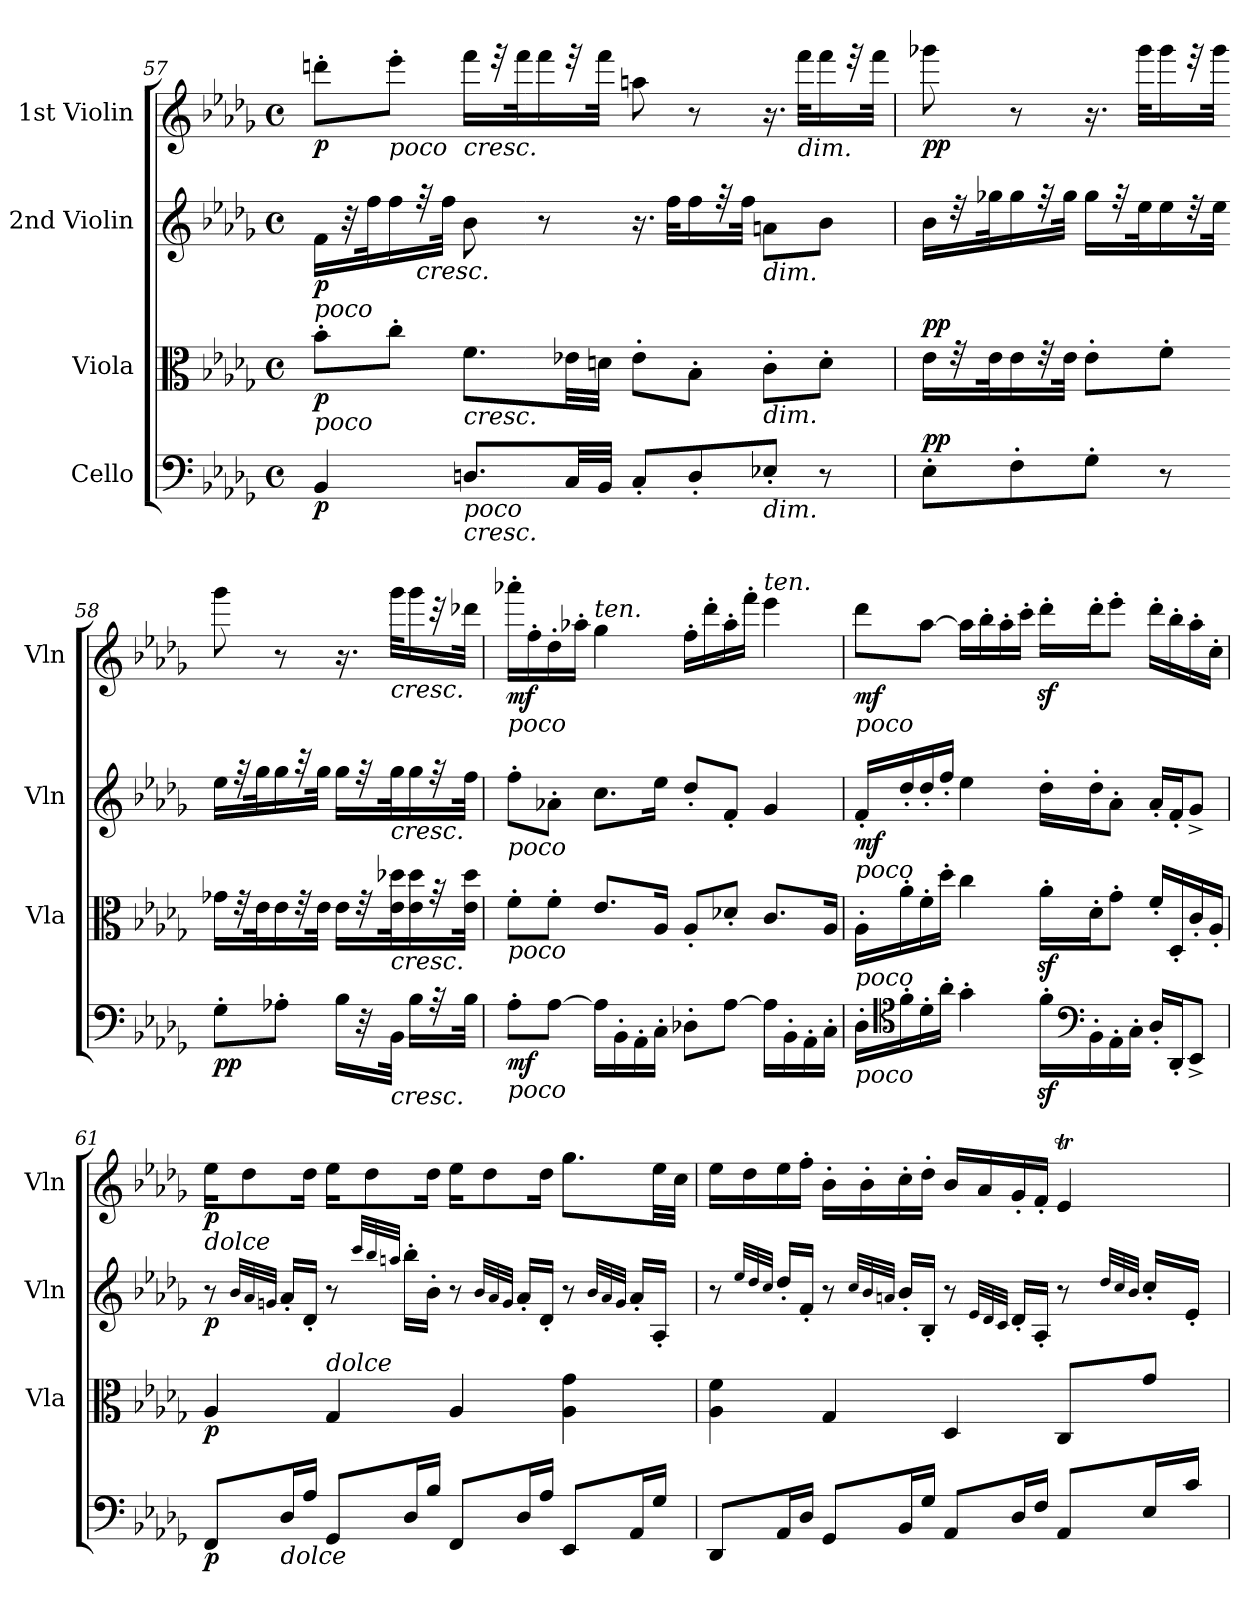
**kern	**dynam	**kern	**dynam	**kern	**dynam	**kern	**dynam
*part4	*part4	*part3	*part3	*part2	*part2	*part1	*part1
*staff4	*staff4	*staff3	*staff3	*staff2	*staff2	*staff1	*staff1
*I"Cello	*	*I"Viola	*	*I"2nd Violin	*	*I"1st Violin	*
*	*	*I'Vla	*	*I'Vln	*	*I'Vln	*
*clefF4	*	*clefC3	*	*clefG2	*	*clefG2	*
*k[b-e-a-d-g-]	*	*k[b-e-a-d-g-]	*	*k[b-e-a-d-g-]	*	*k[b-e-a-d-g-]	*
*D-:	*	*D-:	*	*D-:	*	*D-:	*
*M4/4	*	*M4/4	*	*M4/4	*	*M4/4	*
*met(c)	*	*met(c)	*	*met(c)	*	*met(c)	*
=57	=57	=57	=57	=57	=57	=57	=57
!	!	!	!	!LO:TX:b:i:t=poco	!	!	!
!	!	!LO:TX:b:i:t=poco	!	!	!	!	!
!	!LO:DY:b	!	!LO:DY:b	!	!LO:DY:b	!	!LO:DY:b
4BB-/	p	8b-'\L	p	16f\LL	p	8dddn'\L	p
.	.	.	.	32r	.	.	.
.	.	.	.	32ff\K	.	.	.
!	!	!	!	!	!	!LO:TX:b:i:t=poco	!
.	.	8cc'\J	.	16ff\	.	8eee-'\J	.
!	!	!	!	!LO:TX:b:i:t=cresc.	!	!	!
.	.	.	.	32r	.	.	.
.	.	.	.	32ff\JJk	.	.	.
!	!	!	!	!	!	!LO:TX:b:i:t=cresc.	!
!	!	!LO:TX:b:i:t=cresc.	!	!	!	!	!
!LO:TX:b:i:t=poco	!	!	!	!	!	!	!
!LO:TX:b:i:t=cresc.	!	!	!	!	!	!	!
8.Dn/L	.	8.f\L	.	8b-\	.	16fff\LL	.
.	.	.	.	.	.	32r	.
.	.	.	.	.	.	32fff\K	.
.	.	.	.	8r	.	16fff\	.
32C/LL	.	32e-X\LL	.	.	.	32r	.
32BB-/JJJ	.	32dn\JJJ	.	.	.	32fff\JJk	.
8C'/L	.	8e-'\L	.	16.r	.	8aan\	.
.	.	.	.	32ff\KLL	.	.	.
8D'/	.	8B-'\J	.	16ff\	.	8r	.
.	.	.	.	32r	.	.	.
.	.	.	.	32ff\JJk	.	.	.
!	!	!	!	!LO:TX:b:i:t=dim.	!	!	!
!	!	!LO:TX:b:i:t=dim.	!	!	!	!	!
!LO:TX:b:i:t=dim.	!	!	!	!	!	!	!
8E-X'/J	.	8c'\L	.	8an\L	.	16.r	.
!	!	!	!	!	!	!LO:TX:b:i:t=dim.	!
.	.	.	.	.	.	32fff\KLL	.
8r	.	8d'\J	.	8b-\J	.	16fff\	.
.	.	.	.	.	.	32r	.
.	.	.	.	.	.	32fff\JJk	.
=58	=58	=58	=58	=58	=58	=58	=58
!	!LO:DY:a	!	!LO:DY:a	!	!	!	!LO:DY:b
8E-'\L	pp	16e-\LL	pp	16b-\LL	.	8ggg-X\	pp
.	.	32r	.	32r	.	.	.
.	.	32e-\K	.	32gg-X\K	.	.	.
8F'\	.	16e-\	.	16gg-\	.	8r	.
.	.	32r	.	32r	.	.	.
.	.	32e-\JJk	.	32gg-\JJk	.	.	.
8G-'\J	.	8e-'\L	.	16gg-\LL	.	16.r	.
.	.	.	.	32r	.	.	.
.	.	.	.	32ee-\K	.	32ggg-\KLL	.
8r	.	8f'\J	.	16ee-\	.	16ggg-\	.
.	.	.	.	32r	.	32r	.
.	.	.	.	32ee-\JJk	.	32ggg-\JJk	.
=58X1-	=58X1-	=58X1-	=58X1-	=58X1-	=58X1-	=58X1-	=58X1-
!	!LO:DY:b	!	!	!	!	!	!
8G-'\L	pp	16g-X\LL	.	16ee-\LL	.	8ggg-\	.
.	.	32r	.	32r	.	.	.
.	.	32e-\K	.	32gg-\K	.	.	.
8A-X'\J	.	16e-\	.	16gg-\	.	8r	.
.	.	32r	.	32r	.	.	.
.	.	32e-\JJk	.	32gg-\JJk	.	.	.
16B-\LL	.	16e-\LL	.	16gg-\LL	.	16.r	.
32r	.	32r	.	32r	.	.	.
!	!	!	!	!	!	!LO:TX:b:i:t=cresc.	!
!	!	!	!	!LO:TX:b:i:t=cresc.	!	!	!
!	!	!LO:TX:b:i:t=cresc.	!	!	!	!	!
!LO:TX:b:i:t=cresc.	!	!	!	!	!	!	!
32BB-\JJk	.	32e-\ 32dd-X\K	.	32gg-\K	.	32ggg-\KLL	.
16B-\LL	.	16e-\ 16dd-\	.	16gg-\	.	16ggg-\	.
32r	.	32r	.	32r	.	32r	.
32B-\JJk	.	32e-\ 32dd-\JJk	.	32ff\JJk	.	32ddd-X\JJk	.
=59	=59	=59	=59	=59	=59	=59	=59
!	!	!	!	!	!	!LO:TX:b:i:t=poco	!
!	!	!	!	!LO:TX:b:i:t=poco	!	!	!
!	!	!LO:TX:b:i:t=poco	!	!	!	!	!
!LO:TX:b:i:t=poco	!	!	!	!	!	!	!
!	!LO:DY:b	!	!LO:DY:b	!	!	!	!
!	!	!	!LO:DY:n=1:a	!	!	!	!LO:DY:b
8A-'\L	mf	8f'\L	mf mf	8ff'\L	.	16aaa-X'\LL	mf
.	.	.	.	.	.	16ff'\	.
[8A-\J	.	8f'\J	.	8a-X'\J	.	16dd-'\	.
.	.	.	.	.	.	16aa-X'\JJ	.
!	!	!	!	!	!	!LO:TX:a:i:t=ten.	!
16A-\LL]	.	8.e-/L	.	8.cc\L	.	4gg-\	.
16BB-'\	.	.	.	.	.	.	.
16AA-'\	.	.	.	.	.	.	.
16C'\JJ	.	16A-/Jk	.	16ee-\Jk	.	.	.
8D-X'\L	.	8A-'/L	.	8dd-'/L	.	16ff'\LL	.
.	.	.	.	.	.	16ddd-'\	.
[8A-\J	.	8d-X'/J	.	8f'/J	.	16aa-'\	.
.	.	.	.	.	.	16fff'\JJ	.
!	!	!	!	!	!	!LO:TX:a:i:t=ten.	!
16A-\LL]	.	8.c/L	.	4g-/	.	4eee-\	.
16BB-'\	.	.	.	.	.	.	.
16AA-'\	.	.	.	.	.	.	.
16C'\JJ	.	16A-/Jk	.	.	.	.	.
=60	=60	=60	=60	=60	=60	=60	=60
!	!	!	!	!	!	!LO:TX:b:i:t=poco	!
!	!	!	!	!LO:TX:b:i:t=poco	!	!	!
!	!	!LO:TX:b:i:t=poco	!	!	!	!	!
!LO:TX:b:i:t=poco	!	!	!	!	!	!	!
!	!LO:DY:b	!	!	!	!	!	!
!	!LO:DY:n=1:a	!	!	!	!LO:DY:b	!	!LO:DY:b
16D-'\LL	mf mf	16A-'\LL	.	16f'/LL	mf	8ddd-\L	mf
*clefC4	*	*	*	*	*	*	*
16f'\	.	16a-'\	.	16dd-'/	.	.	.
16d-'\	.	16f'\	.	16dd-'/	.	[8aa-\J	.
16a-'\JJ	.	16dd-'\JJ	.	16ff'/JJ	.	.	.
4g-'\	.	4cc\	.	4ee-\	.	16aa-\LL]	.
.	.	.	.	.	.	16bb-'\	.
.	.	.	.	.	.	16aa-'\	.
.	.	.	.	.	.	16ccc'\JJ	.
16fz>'\LL	.	16a-z>'\LL	.	16dd-'\LL	.	16ddd-z<'\LL	.
*clefF4	*	*	*	*	*	*	*
16BB-'\	.	16d-'\J	.	16dd-'\J	.	16ddd-'\J	.
16AA-'\	.	8g-'\J	.	8a-'\J	.	8eee-'\J	.
16C'\JJ	.	.	.	.	.	.	.
16D-'/LL	.	16f'/LL	.	16a-'/LL	.	16ddd-'\LL	.
16DD-'/J	.	16D-'/	.	16f'/J	.	16bb-'\	.
8EE-^/J	.	16c'/	.	8g-^/J	.	16aa-'\	.
.	.	16A-'/JJ	.	.	.	16cc'\JJ	.
=61	=61	=61	=61	=61	=61	=61	=61
!	!	!	!	!	!	!LO:TX:b:i:t=dolce	!
!	!LO:DY:b	!	!LO:DY:b	!	!LO:DY:b	!	!LO:DY:b
8FF/L	p	4A-/	p	8r	p	16ee-\KL	p
.	.	.	.	.	.	8dd-\	.
.	.	.	.	32qb-/LLL	.	.	.
.	.	.	.	32qa-/	.	.	.
.	.	.	.	32qgn/JJJ	.	.	.
!LO:TX:b:i:t=dolce	!	!	!	!	!	!	!
16D-/L	.	.	.	16a-'/LL	.	.	.
16A-/JJ	.	.	.	16d-'/JJ	.	16dd-\Jk	.
!	!	!LO:TX:a:i:t=dolce	!	!	!	!	!
8GG-/L	.	4G-/	.	8r	.	16ee-\KL	.
.	.	.	.	.	.	8dd-\	.
.	.	.	.	32qccc/LLL	.	.	.
.	.	.	.	32qbb-/	.	.	.
.	.	.	.	32qaan/JJJ	.	.	.
16D-/L	.	.	.	16bb-'\LL	.	.	.
16B-/JJ	.	.	.	16b-'\JJ	.	16dd-\Jk	.
8FF/L	.	4A-/	.	8r	.	16ee-\KL	.
.	.	.	.	.	.	8dd-\	.
.	.	.	.	32qb-/LLL	.	.	.
.	.	.	.	32qa-/	.	.	.
.	.	.	.	32qg/JJJ	.	.	.
16D-/L	.	.	.	16a-'/LL	.	.	.
16A-/JJ	.	.	.	16d-'/JJ	.	16dd-\Jk	.
8EE-/L	.	4A-\ 4g-\	.	8r	.	8.gg-\L	.
.	.	.	.	32qb-/LLL	.	.	.
.	.	.	.	32qa-/	.	.	.
.	.	.	.	32qg/JJJ	.	.	.
16AA-/L	.	.	.	16a-'/LL	.	.	.
16G-/JJ	.	.	.	16A-'/JJ	.	32ee-\LL	.
.	.	.	.	.	.	32cc\JJJ	.
=62	=62	=62	=62	=62	=62	=62	=62
*	*	*	*	*	*	*^	*
8DD-/L	.	4A-\ 4f\	.	8r	.	16ee-!\LL	2.ryy	.
.	.	.	.	.	.	16dd-\	.	.
.	.	.	.	32qee-/LLL	.	.	.	.
.	.	.	.	32qdd-/	.	.	.	.
.	.	.	.	32qcc/JJJ	.	.	.	.
16AA-/L	.	.	.	16dd-'/LL	.	16ee-\	.	.
16D-/JJ	.	.	.	16f'/JJ	.	16ff'\JJ	.	.
8GG-/L	.	4G-/	.	8r	.	16b-'\LL	.	.
.	.	.	.	.	.	16b-'\	.	.
.	.	.	.	32qcc/LLL	.	.	.	.
.	.	.	.	32qb-/	.	.	.	.
.	.	.	.	32qan/JJJ	.	.	.	.
16BB-/L	.	.	.	16b-'/LL	.	16cc'\	.	.
16G-/JJ	.	.	.	16B-'/JJ	.	16dd-'\JJ	.	.
8AA-/L	.	4D-/	.	8r	.	16b-/LL	.	.
.	.	.	.	.	.	16a-/	.	.
.	.	.	.	32qe-/LLL	.	.	.	.
.	.	.	.	32qd-/	.	.	.	.
.	.	.	.	32qc/JJJ	.	.	.	.
16D-/L	.	.	.	16d-'/LL	.	16g-'/	.	.
16F/JJ	.	.	.	16A-'/JJ	.	16f'/JJ	.	.
8AA-/L	.	8C/L	.	8r	.	4e-T/	32e-/LLLyy	.
.	.	.	.	.	.	.	32f/yy	.
.	.	.	.	.	.	.	32e-/yy	.
.	.	.	.	.	.	.	32f/yy	.
.	.	.	.	32qdd-/LLL	.	.	.	.
.	.	.	.	32qcc/	.	.	.	.
.	.	.	.	32qb-/JJJ	.	.	.	.
16E-/L	.	8g-/J	.	16cc'/LL	.	.	32e-/yy	.
.	.	.	.	.	.	.	32f/yy	.
16c/JJ	.	.	.	16e-'/JJ	.	.	32d-/yy	.
.	.	.	.	.	.	.	32e-/JJJyy	.
*	*	*	*	*	*	*v	*v	*
=	=	=	=	=	=	=	=
*-	*-	*-	*-	*-	*-	*-	*-
